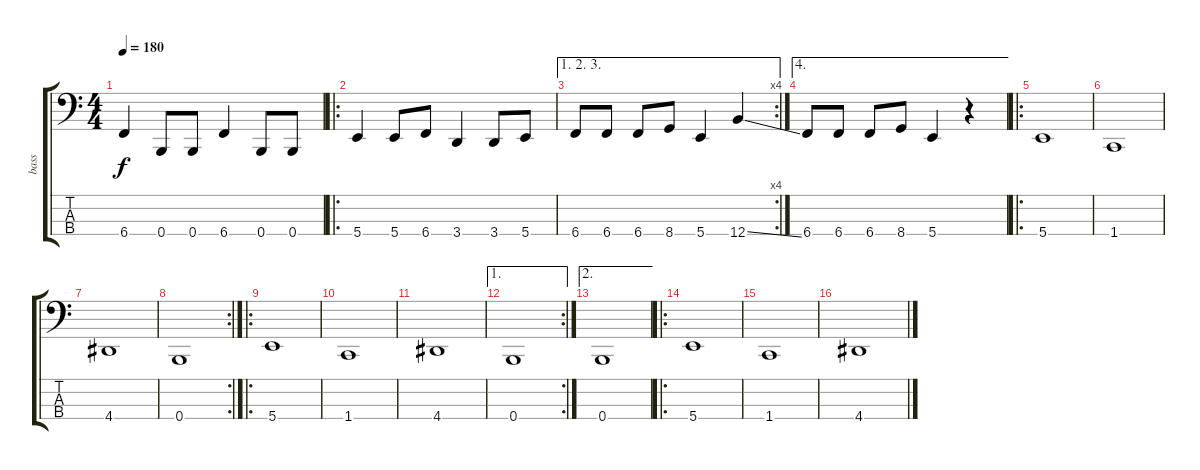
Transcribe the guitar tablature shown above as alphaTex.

\track ("bass" "bass") {instrument electricbasspick}
\staff {score tabs}
\tuning (E2 B1 Gb1 B0) {hide}
\ts (4 4)
\tempo 180
\clef f4
\ks c
6.4.4{dy f} 0.4.8 0.4.8 6.4.4 0.4.8 0.4.8 |
\ro
5.4.4 5.4.8 6.4.8 3.4.4 3.4.8 5.4.8 |
\ae (1 2 3)
\rc 4
6.4.8 6.4.8 6.4.8 8.4.8 5.4.4 12.4{ss}.4 |
\ae 4
6.4.8 6.4.8 6.4.8 8.4.8 5.4.4 r.4 |
\ro
5.4.1 |
1.4.1 |
4.4.1 |
\rc 2
0.4.1 |
\ro
5.4.1 |
1.4.1 |
4.4.1 |
\ae 1
\rc 2
0.4.1 |
\ae 2
0.4.1 |
\ro
5.4.1 |
1.4.1 |
4.4.1
